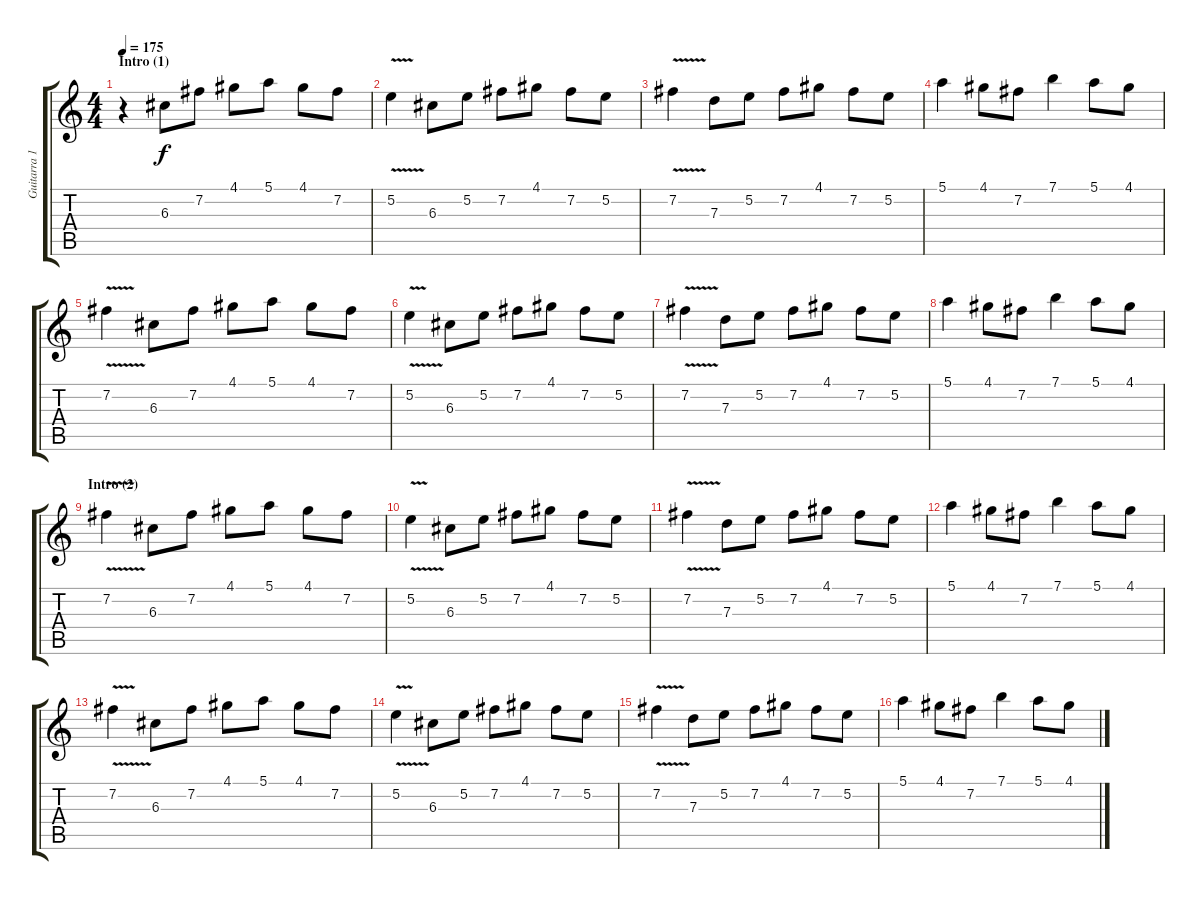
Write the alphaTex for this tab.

\track ("Guitarra 1" "Guitarra 1") {instrument overdrivenguitar}
\staff {score tabs}
\tuning (E4 B3 G3 D3 A2 E2) {hide}
\ts (4 4)
\section ("" "Intro (1)")
\tempo 175
\clef g2
\ks c
r.4{dy f instrument overdrivenguitar} 6.3.8 7.2.8 4.1.8 5.1.8 4.1.8 7.2.8 |
5.2{v}.4 6.3.8 5.2.8 7.2.8 4.1.8 7.2.8 5.2.8 |
7.2{v}.4 7.3.8 5.2.8 7.2.8 4.1.8 7.2.8 5.2.8 |
5.1.4 4.1.8 7.2.8 7.1.4 5.1.8 4.1.8 |
7.2{v}.4 6.3.8 7.2.8 4.1.8 5.1.8 4.1.8 7.2.8 |
5.2{v}.4 6.3.8 5.2.8 7.2.8 4.1.8 7.2.8 5.2.8 |
7.2{v}.4 7.3.8 5.2.8 7.2.8 4.1.8 7.2.8 5.2.8 |
5.1.4 4.1.8 7.2.8 7.1.4 5.1.8 4.1.8 |
\section ("" "Intro (2)")
7.2{v}.4 6.3.8 7.2.8 4.1.8 5.1.8 4.1.8 7.2.8 |
5.2{v}.4 6.3.8 5.2.8 7.2.8 4.1.8 7.2.8 5.2.8 |
7.2{v}.4 7.3.8 5.2.8 7.2.8 4.1.8 7.2.8 5.2.8 |
5.1.4 4.1.8 7.2.8 7.1.4 5.1.8 4.1.8 |
7.2{v}.4 6.3.8 7.2.8 4.1.8 5.1.8 4.1.8 7.2.8 |
5.2{v}.4 6.3.8 5.2.8 7.2.8 4.1.8 7.2.8 5.2.8 |
7.2{v}.4 7.3.8 5.2.8 7.2.8 4.1.8 7.2.8 5.2.8 |
5.1.4 4.1.8 7.2.8 7.1.4 5.1.8 4.1.8
